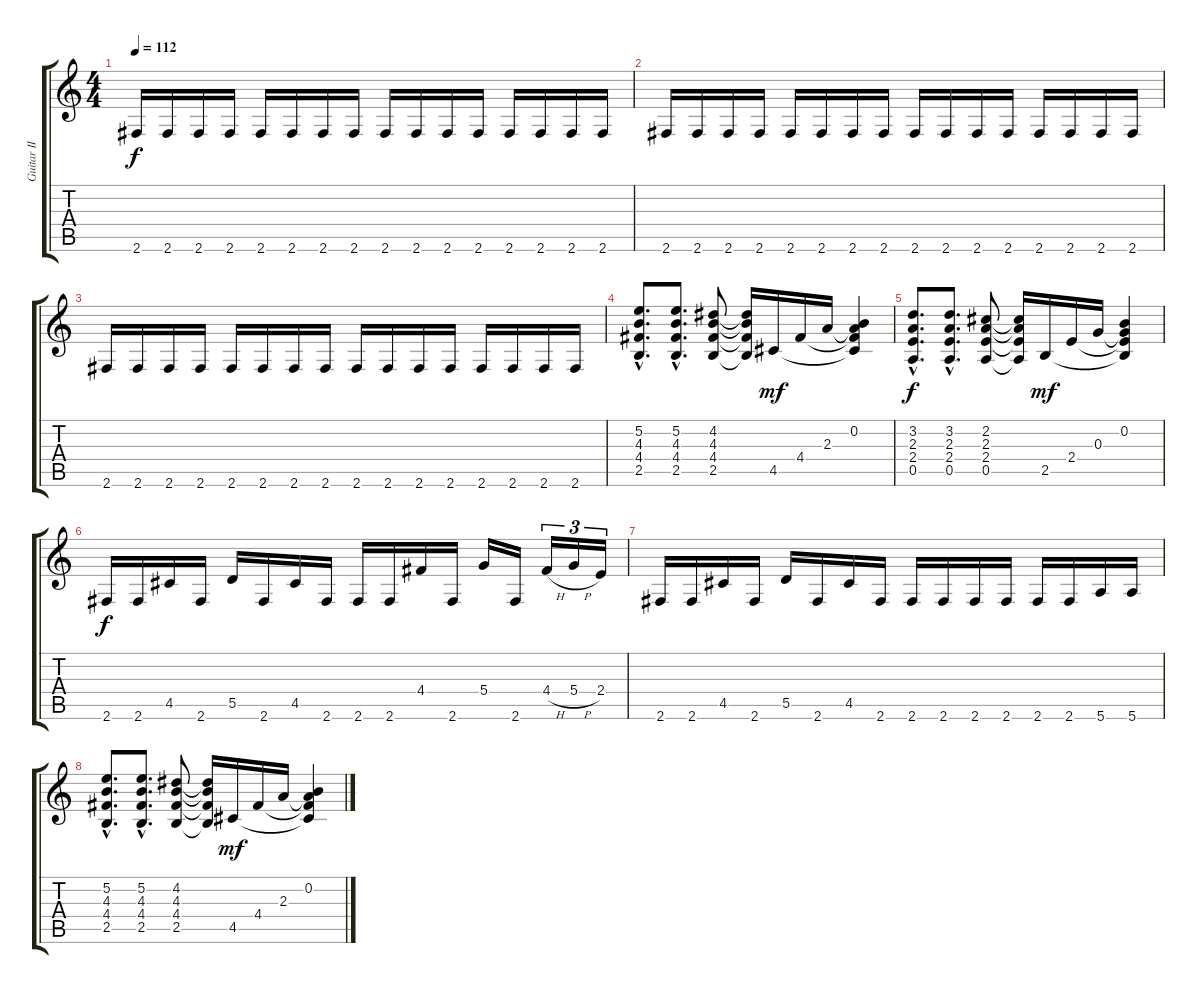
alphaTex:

\track ("Guitar II" "Guitar II") {instrument distortionguitar}
\staff {score tabs}
\tuning (E4 B3 G3 D3 A2 E2) {hide}
\ts (4 4)
\tempo 112
\clef g2
\ks c
2.6.16{dy f} 2.6.16 2.6.16 2.6.16 2.6.16 2.6.16 2.6.16 2.6.16 2.6.16 2.6.16 2.6.16 2.6.16 2.6.16 2.6.16 2.6.16 2.6.16 |
2.6.16 2.6.16 2.6.16 2.6.16 2.6.16 2.6.16 2.6.16 2.6.16 2.6.16 2.6.16 2.6.16 2.6.16 2.6.16 2.6.16 2.6.16 2.6.16 |
2.6.16 2.6.16 2.6.16 2.6.16 2.6.16 2.6.16 2.6.16 2.6.16 2.6.16 2.6.16 2.6.16 2.6.16 2.6.16 2.6.16 2.6.16 2.6.16 |
(5.2{hac} 4.3{hac} 4.4{hac} 2.5{hac}).8{d} (5.2{hac} 4.3{hac} 4.4{hac} 2.5{hac}).8{d} (4.2 4.3 4.4 2.5).8 (4.2{t} 4.3{t} 4.4{t} 2.5{t}).16 4.5.16{dy mf} 4.4.16 2.3.16 (0.2 2.3{t} 4.4{t} 4.5{t}).4 |
(3.2{hac} 2.3{hac} 2.4{hac} 0.5{hac}).8{d dy f} (3.2{hac} 2.3{hac} 2.4{hac} 0.5{hac}).8{d} (2.2 2.3 2.4 0.5).8 (2.2{t} 2.3{t} 2.4{t} 0.5{t}).16 2.5.16{dy mf} 2.4.16 0.3.16 (0.2 0.3{t} 2.4{t} 2.5{t}).4 |
2.6.16{dy f} 2.6.16 4.5.16 2.6.16 5.5.16 2.6.16 4.5.16 2.6.16 2.6.16 2.6.16 4.4.16 2.6.16 5.4.16 2.6.16 4.4{h}.16{tu (3 2)} 5.4{h}.16{tu (3 2)} 2.4.16{tu (3 2)} |
2.6.16 2.6.16 4.5.16 2.6.16 5.5.16 2.6.16 4.5.16 2.6.16 2.6.16 2.6.16 2.6.16 2.6.16 2.6.16 2.6.16 5.6.16 5.6.16 |
(5.2{hac} 4.3{hac} 4.4{hac} 2.5{hac}).8{d} (5.2{hac} 4.3{hac} 4.4{hac} 2.5{hac}).8{d} (4.2 4.3 4.4 2.5).8 (4.2{t} 4.3{t} 4.4{t} 2.5{t}).16 4.5.16{dy mf} 4.4.16 2.3.16 (0.2 2.3{t} 4.4{t} 4.5{t}).4
